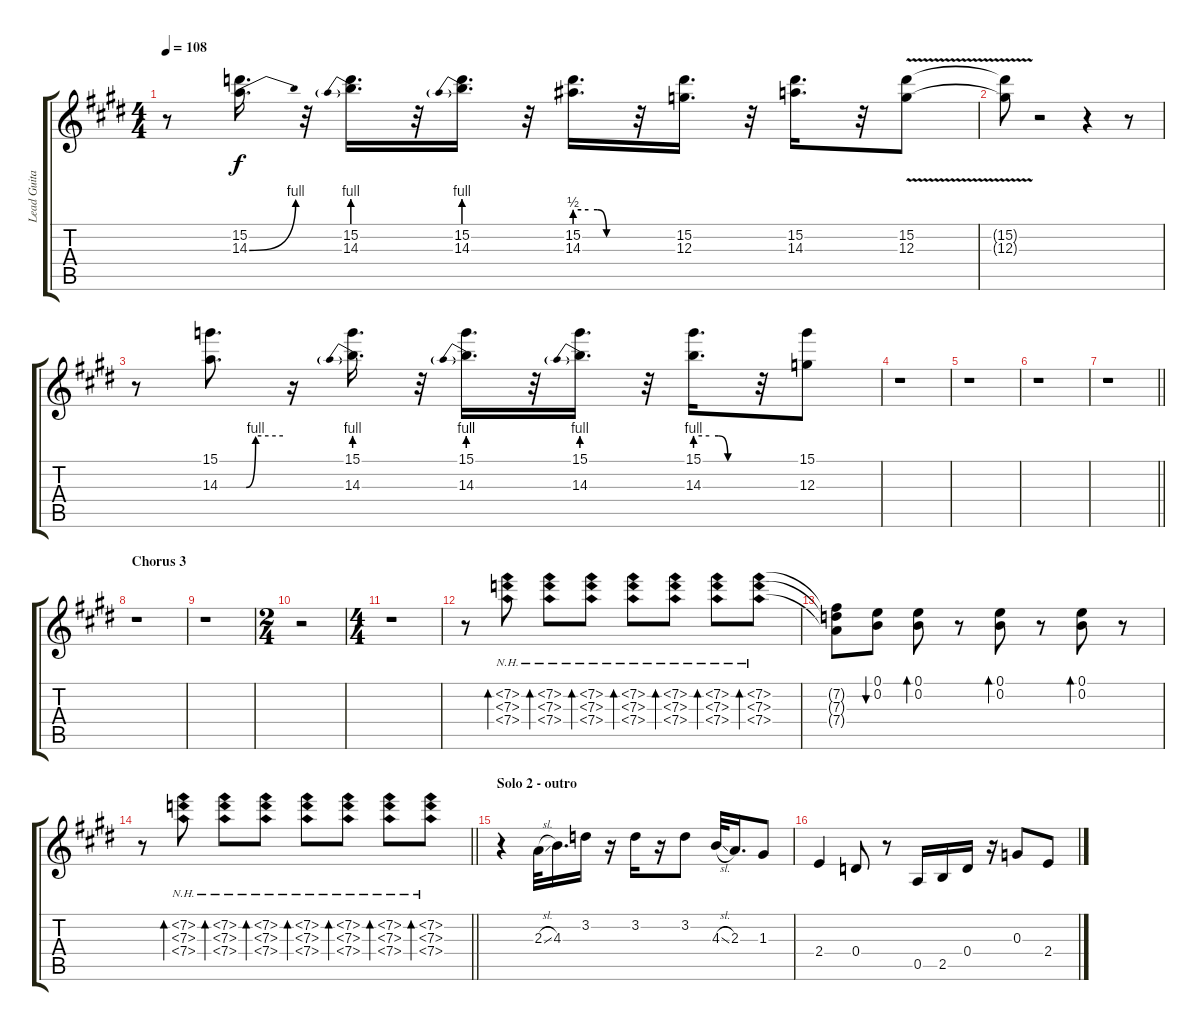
\track ("Lead Guitar" "Lead Guita") {instrument electricguitarclean}
\staff {score tabs}
\tuning (E4 B3 G3 D3 A2 E2) {hide}
\ts (4 4)
\tempo 108
\clef g2
\ks e
r.8{dy f} (15.2 14.3{be (bend 0 0 60 4)}).16{d} r.32 (15.2 14.3{be (prebend 0 4 60 4)}).16{d} r.32 (15.2 14.3{be (prebend 0 4 60 4)}).16{d} r.32 (15.2 14.3{be (custom 0 2 15 2 25 2 35 0 60 0)}).16{d} r.32 (15.2 12.3).16{d} r.32 (15.2 14.3).16{d} r.32 (15.2 12.3{v}).8 |
(15.2{t} 12.3{t}).8 r.2 r.4 r.8 |
r.8 (15.1 14.3{be (custom 0 0 25 0 34 4 60 4)}).8{d} r.16 (15.1 14.3{be (prebend 0 4 60 4)}).16{d} r.32 (15.1 14.3{be (prebend 0 4 60 4)}).16{d} r.32 (15.1 14.3{be (prebend 0 4 60 4)}).16{d} r.32 (15.1 14.3{be (custom 0 4 15 4 25 4 35 0 60 0)}).16{d} r.32 (15.1 12.3).8 |
r.1 |
r.1 |
r.1 |
\barLineRight lightlight
r.1 |
\section ("" "Chorus 3")
r.1 |
r.1 |
\ts (2 4)
r.2 |
\ts (4 4)
r.1 |
r.8 (7.2{nh} 7.3{nh} 7.4{nh}).8{bd 120} (7.2{nh} 7.3{nh} 7.4{nh}).8{bd 120} (7.2{nh} 7.3{nh} 7.4{nh}).8{bd 120} (7.2{nh} 7.3{nh} 7.4{nh}).8{bd 120} (7.2{nh} 7.3{nh} 7.4{nh}).8{bd 120} (7.2{nh} 7.3{nh} 7.4{nh}).8{bd 120} (7.2{nh} 7.3{nh} 7.4{nh}).8{bd 120} |
(7.2{t} 7.3{t} 7.4{t}).8 (0.1 0.2).8{bu 120} (0.1 0.2).8{bd 120} r.8 (0.1 0.2).8{bd 120} r.8 (0.1 0.2).8{bd 120} r.8 |
\barLineRight lightlight
r.8 (7.2{nh} 7.3{nh} 7.4{nh}).8{bd 120} (7.2{nh} 7.3{nh} 7.4{nh}).8{bd 120} (7.2{nh} 7.3{nh} 7.4{nh}).8{bd 120} (7.2{nh} 7.3{nh} 7.4{nh}).8{bd 120} (7.2{nh} 7.3{nh} 7.4{nh}).8{bd 120} (7.2{nh} 7.3{nh} 7.4{nh}).8{bd 120} (7.2{nh} 7.3{nh} 7.4{nh}).8{bd 120} |
\section ("" "Solo 2 - outro")
r.4 2.3{sl}.32 4.3.16{d} 3.2.16 r.16 3.2.16 r.16 3.2.8 4.3{sl}.32 2.3.16{d} 1.3.8 |
2.4.4 0.4.8 r.8 0.5.16 2.5.16 0.4.16 r.16 0.3.8 2.4.8
